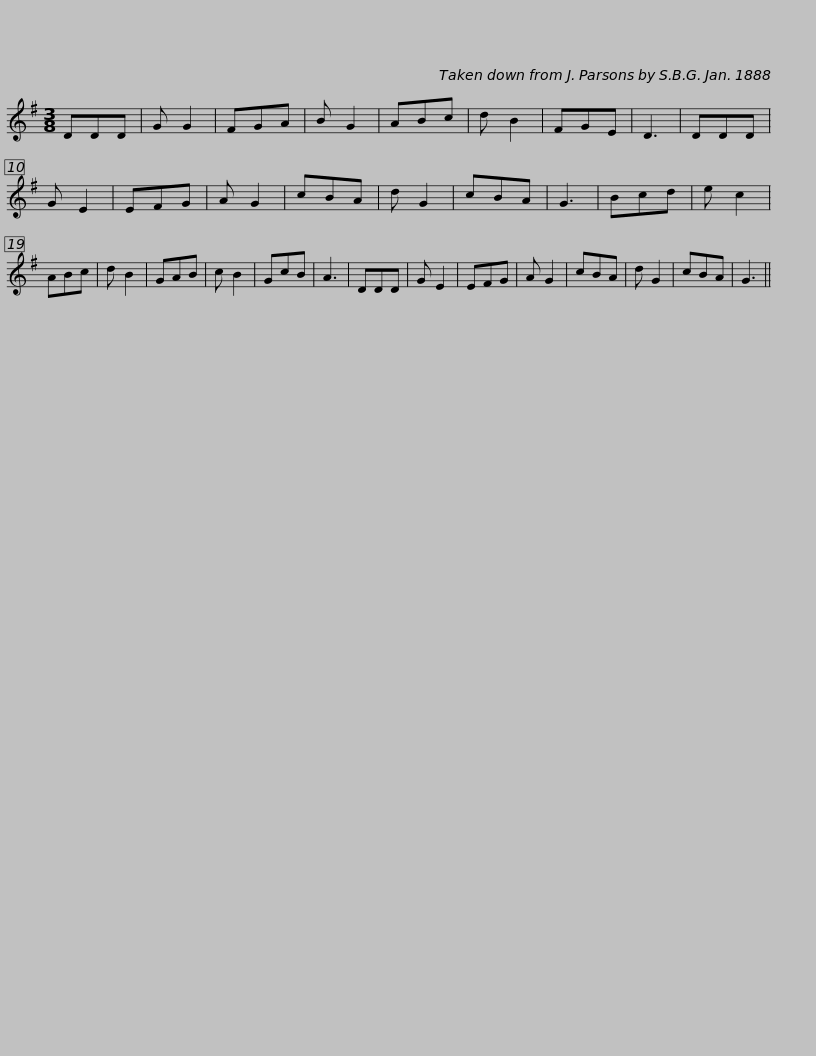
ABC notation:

X:1
L:1/8
M:3/8
I:linebreak $
K:G
V:1 treble
V:1
 DDD | G G2 | FGA | B G2 | ABc | %5
 d B2 | FGE | D3 | DDD | G E2 | %10
 EFG | A G2 | cBA | d G2 | cBA |$ %15
 G3 | Bcd | e c2 | ABc | d B2 | %20
 GAB | c B2 | GcB | A3 | DDD | %25
 G E2 | EFG | A G2 | cBA | d G2 | %30
 cBA |$ G3 || %32
